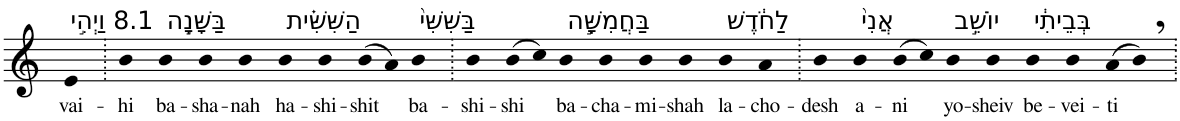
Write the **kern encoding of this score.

**kern	**text
*part1	*part1
*staff1	*staff1
*I"Piano	*
*I'Pno	*
*clefG2	*
*k[]	*
=1	=1
!LO:TX:a:t=8.1 וַיְהִ֣י	!
!	!LO:LY:b
4e	vai-
=2.	=2.
!	!LO:LY:b
4b	-hi
!LO:TX:a:t=בַּשָּׁנָ֣ה	!
!	!LO:LY:b
4b	ba-
!	!LO:LY:b
4b	-sha-
!	!LO:LY:b
4b	-nah
!LO:TX:a:t=הַשִּׁשִּׁ֗ית	!
!	!LO:LY:b
4b	ha-
!	!LO:LY:b
4b	-shi-
!	!LO:LY:b
(>8b	-shit
8a)	.
!LO:TX:a:t=בַּשִּׁשִּׁי֙	!
!	!LO:LY:b
4b	ba-
=3.	=3.
!	!LO:LY:b
4b	-shi-
!	!LO:LY:b
(>8b	-shi
8cc)	.
!LO:TX:a:t=בַּחֲמִשָּׁ֣ה	!
!	!LO:LY:b
4b	ba-
!	!LO:LY:b
4b	-cha-
!	!LO:LY:b
4b	-mi-
!	!LO:LY:b
4b	-shah
!LO:TX:a:t=לַחֹ֔דֶשׁ	!
!	!LO:LY:b
4b	la-
!	!LO:LY:b
4a	-cho-
=4.	=4.
!	!LO:LY:b
4b	-desh
!LO:TX:a:t=אֲנִי֙	!
!	!LO:LY:b
4b	a-
!	!LO:LY:b
(>8b	-ni
8cc)	.
!LO:TX:a:t=יוֹשֵׁ֣ב	!
!	!LO:LY:b
4b	yo-
!	!LO:LY:b
4b	-sheiv
!LO:TX:a:t=בְּבֵיתִ֔י	!
!	!LO:LY:b
4b	be-
!	!LO:LY:b
4b	-vei-
!	!LO:LY:b
(>8a	-ti
8b,)	.
=.	=.
*-	*-
